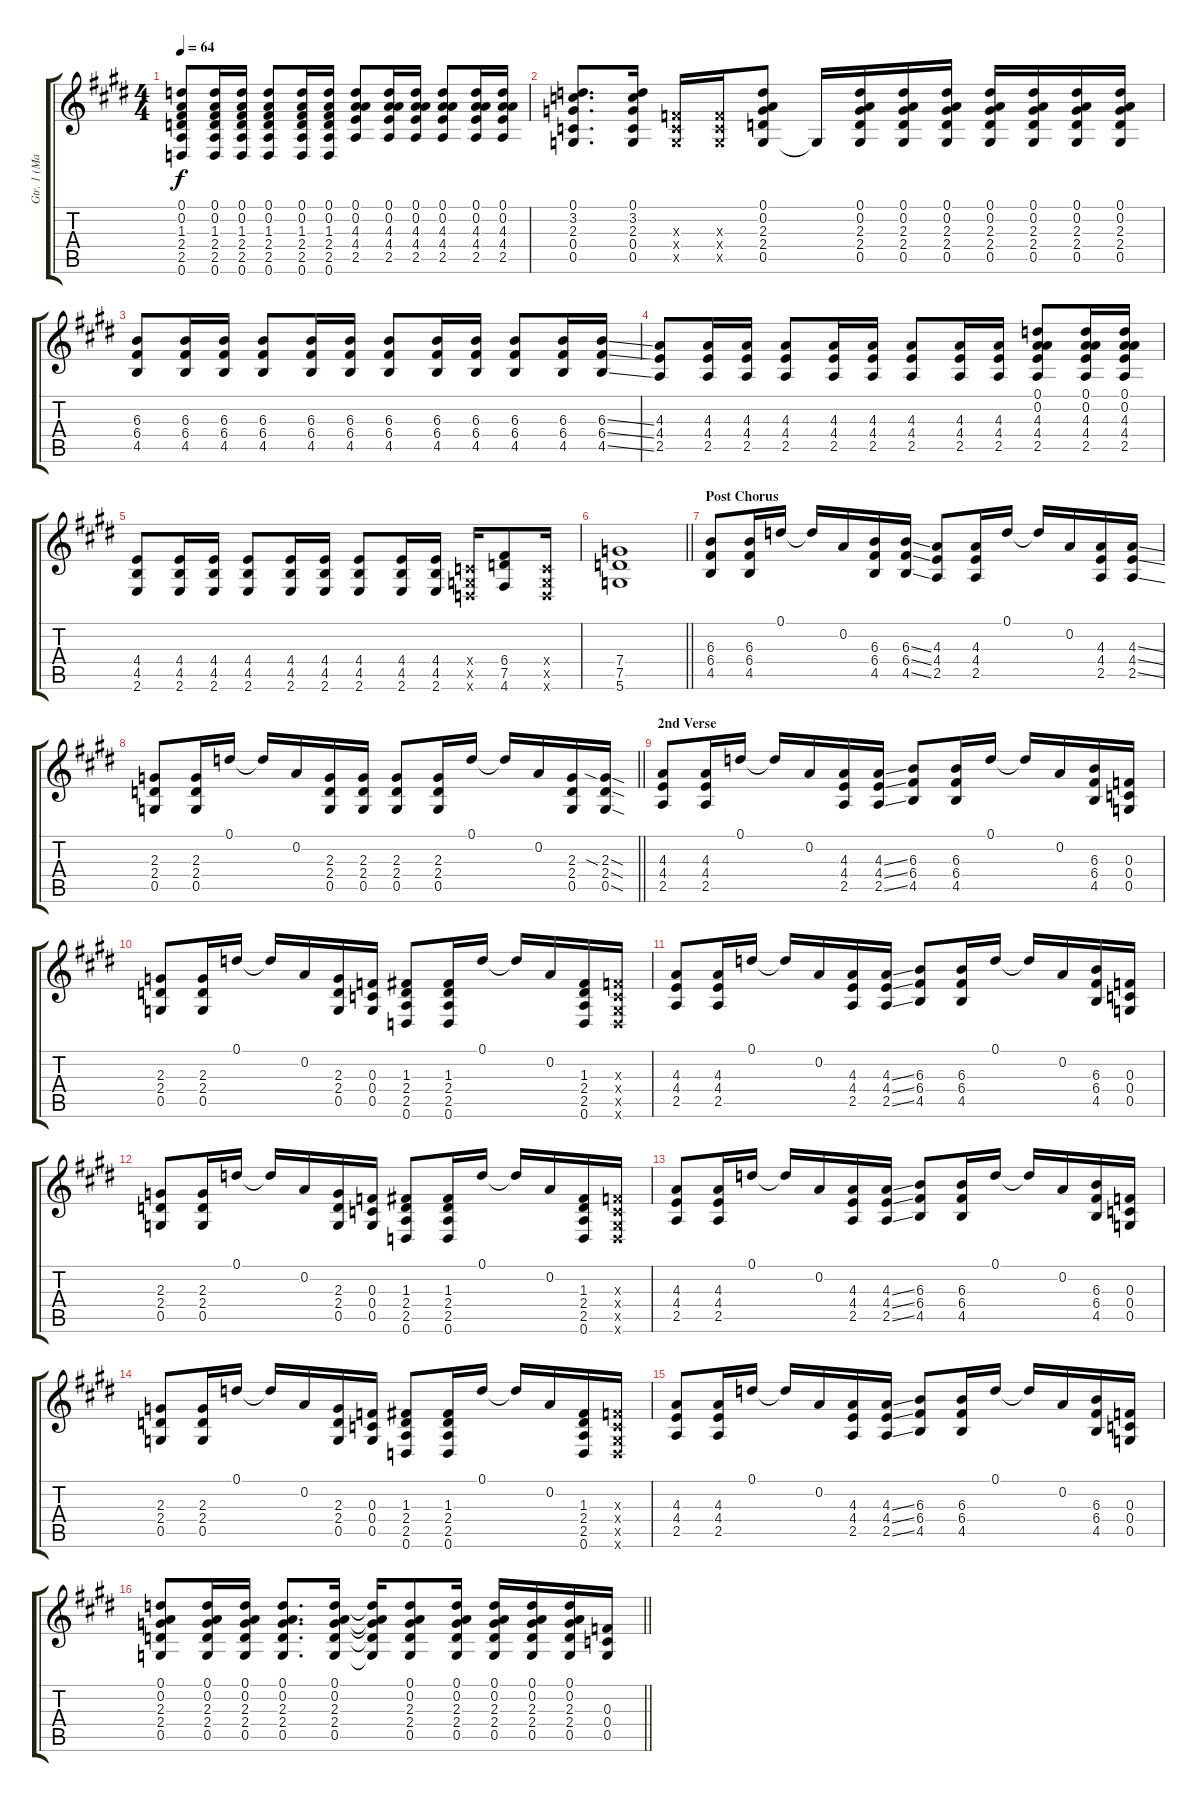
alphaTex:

\track ("Gtr. 1 (Main Guitar)" "Gtr. 1 (Ma") {instrument acousticguitarnylon}
\staff {score tabs}
\tuning (D4 A3 F3 C3 G2 D2) {hide}
\ts (4 4)
\tempo 64
\clef g2
\ks e
(0.1 0.2 1.3 2.4 2.5 0.6).8{dy f} (0.1 0.2 1.3 2.4 2.5 0.6).16 (0.1 0.2 1.3 2.4 2.5 0.6).16 (0.1 0.2 1.3 2.4 2.5 0.6).8 (0.1 0.2 1.3 2.4 2.5 0.6).16 (0.1 0.2 1.3 2.4 2.5 0.6).16 (0.1 0.2 4.3 4.4 2.5).8 (0.1 0.2 4.3 4.4 2.5).16 (0.1 0.2 4.3 4.4 2.5).16 (0.1 0.2 4.3 4.4 2.5).8 (0.1 0.2 4.3 4.4 2.5).16 (0.1 0.2 4.3 4.4 2.5).16 |
(0.1 3.2 2.3 0.4 0.5).8{d} (0.1 3.2 2.3 0.4 0.5).16 (0.3{x} 0.4{x} 0.5{x}).16 (0.3{x} 0.4{x} 0.5{x}).16 (0.1 0.2 2.3 2.4 0.5).8 0.5{t}.16 (0.1 0.2 2.3 2.4 0.5).16 (0.1 0.2 2.3 2.4 0.5).16 (0.1 0.2 2.3 2.4 0.5).16 (0.1 0.2 2.3 2.4 0.5).16 (0.1 0.2 2.3 2.4 0.5).16 (0.1 0.2 2.3 2.4 0.5).16 (0.1 0.2 2.3 2.4 0.5).16 |
(6.3 6.4 4.5).8 (6.3 6.4 4.5).16 (6.3 6.4 4.5).16 (6.3 6.4 4.5).8 (6.3 6.4 4.5).16 (6.3 6.4 4.5).16 (6.3 6.4 4.5).8 (6.3 6.4 4.5).16 (6.3 6.4 4.5).16 (6.3 6.4 4.5).8 (6.3 6.4 4.5).16 (6.3{ss} 6.4{ss} 4.5{ss}).16 |
(4.3 4.4 2.5).8 (4.3 4.4 2.5).16 (4.3 4.4 2.5).16 (4.3 4.4 2.5).8 (4.3 4.4 2.5).16 (4.3 4.4 2.5).16 (4.3 4.4 2.5).8 (4.3 4.4 2.5).16 (4.3 4.4 2.5).16 (0.1 0.2 4.3 4.4 2.5).8 (0.1 0.2 4.3 4.4 2.5).16 (0.1 0.2 4.3 4.4 2.5).16 |
(4.4 4.5 2.6).8 (4.4 4.5 2.6).16 (4.4 4.5 2.6).16 (4.4 4.5 2.6).8 (4.4 4.5 2.6).16 (4.4 4.5 2.6).16 (4.4 4.5 2.6).8 (4.4 4.5 2.6).16 (4.4 4.5 2.6).16 (0.4{x} 0.5{x} 0.6{x}).16 (6.4 7.5 4.6).8 (0.4{x} 0.5{x} 0.6{x}).16 |
\barLineRight lightlight
(7.4 7.5 5.6).1 |
\section ("" "Post Chorus")
(6.3 6.4 4.5).8 (6.3 6.4 4.5).16 0.1.16 0.1{t}.16 0.2.16 (6.3 6.4 4.5).16 (6.3{ss} 6.4{ss} 4.5{ss}).16 (4.3 4.4 2.5).8 (4.3 4.4 2.5).16 0.1.16 0.1{t}.16 0.2.16 (4.3 4.4 2.5).16 (4.3{ss} 4.4{ss} 2.5{ss}).16 |
\barLineRight lightlight
(2.3 2.4 0.5).8 (2.3 2.4 0.5).16 0.1.16 0.1{t}.16 0.2.16 (2.3 2.4 0.5).16 (2.3 2.4 0.5).16 (2.3 2.4 0.5).8 (2.3 2.4 0.5).16 0.1.16 0.1{t}.16 0.2.16 (2.3 2.4 0.5).16 (2.3{sia sod} 2.4{sod} 0.5{sod}).16 |
\section ("" "2nd Verse")
(4.3 4.4 2.5).8 (4.3 4.4 2.5).16 0.1.16 0.1{t}.16 0.2.16 (4.3 4.4 2.5).16 (4.3{ss} 4.4{ss} 2.5{ss}).16 (6.3 6.4 4.5).8 (6.3 6.4 4.5).16 0.1.16 0.1{t}.16 0.2.16 (6.3 6.4 4.5).16 (0.3 0.4 0.5).16 |
(2.3 2.4 0.5).8 (2.3 2.4 0.5).16 0.1.16 0.1{t}.16 0.2.16 (2.3 2.4 0.5).16 (0.3 0.4 0.5).16 (1.3 2.4 2.5 0.6).8 (1.3 2.4 2.5 0.6).16 0.1.16 0.1{t}.16 0.2.16 (1.3 2.4 2.5 0.6).16 (0.3{x} 0.4{x} 0.5{x} 0.6{x}).16 |
(4.3 4.4 2.5).8 (4.3 4.4 2.5).16 0.1.16 0.1{t}.16 0.2.16 (4.3 4.4 2.5).16 (4.3{ss} 4.4{ss} 2.5{ss}).16 (6.3 6.4 4.5).8 (6.3 6.4 4.5).16 0.1.16 0.1{t}.16 0.2.16 (6.3 6.4 4.5).16 (0.3 0.4 0.5).16 |
(2.3 2.4 0.5).8 (2.3 2.4 0.5).16 0.1.16 0.1{t}.16 0.2.16 (2.3 2.4 0.5).16 (0.3 0.4 0.5).16 (1.3 2.4 2.5 0.6).8 (1.3 2.4 2.5 0.6).16 0.1.16 0.1{t}.16 0.2.16 (1.3 2.4 2.5 0.6).16 (0.3{x} 0.4{x} 0.5{x} 0.6{x}).16 |
(4.3 4.4 2.5).8 (4.3 4.4 2.5).16 0.1.16 0.1{t}.16 0.2.16 (4.3 4.4 2.5).16 (4.3{ss} 4.4{ss} 2.5{ss}).16 (6.3 6.4 4.5).8 (6.3 6.4 4.5).16 0.1.16 0.1{t}.16 0.2.16 (6.3 6.4 4.5).16 (0.3 0.4 0.5).16 |
(2.3 2.4 0.5).8 (2.3 2.4 0.5).16 0.1.16 0.1{t}.16 0.2.16 (2.3 2.4 0.5).16 (0.3 0.4 0.5).16 (1.3 2.4 2.5 0.6).8 (1.3 2.4 2.5 0.6).16 0.1.16 0.1{t}.16 0.2.16 (1.3 2.4 2.5 0.6).16 (0.3{x} 0.4{x} 0.5{x} 0.6{x}).16 |
(4.3 4.4 2.5).8 (4.3 4.4 2.5).16 0.1.16 0.1{t}.16 0.2.16 (4.3 4.4 2.5).16 (4.3{ss} 4.4{ss} 2.5{ss}).16 (6.3 6.4 4.5).8 (6.3 6.4 4.5).16 0.1.16 0.1{t}.16 0.2.16 (6.3 6.4 4.5).16 (0.3 0.4 0.5).16 |
\barLineRight lightlight
(0.1 0.2 2.3 2.4 0.5).8 (0.1 0.2 2.3 2.4 0.5).16 (0.1 0.2 2.3 2.4 0.5).16 (0.1 0.2 2.3 2.4 0.5).8{d} (0.1 0.2 2.3 2.4 0.5).16 (0.1{t} 0.2{t} 2.3{t} 2.4{t} 0.5{t}).16 (0.1 0.2 2.3 2.4 0.5).8 (0.1 0.2 2.3 2.4 0.5).16 (0.1 0.2 2.3 2.4 0.5).16 (0.1 0.2 2.3 2.4 0.5).16 (0.1 0.2 2.3 2.4 0.5).16 (0.3 0.4 0.5).16
